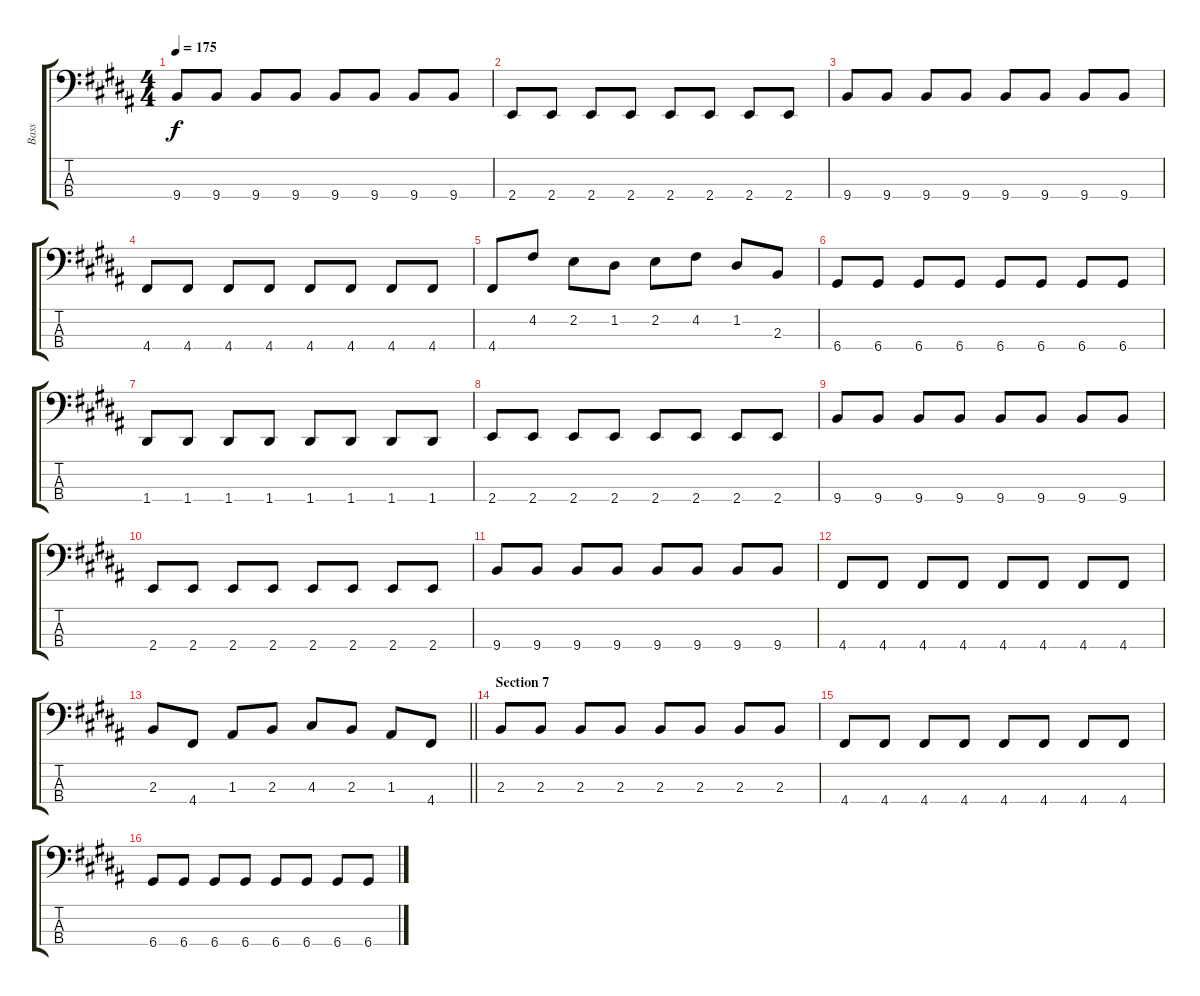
\track ("Bass" "Bass") {instrument electricbassfinger}
\staff {score tabs}
\tuning (G2 D2 A1 D1) {hide}
\ts (4 4)
\tempo 175
\clef f4
\ks b
9.4.8{dy f} 9.4.8 9.4.8 9.4.8 9.4.8 9.4.8 9.4.8 9.4.8 |
2.4.8 2.4.8 2.4.8 2.4.8 2.4.8 2.4.8 2.4.8 2.4.8 |
9.4.8 9.4.8 9.4.8 9.4.8 9.4.8 9.4.8 9.4.8 9.4.8 |
4.4.8 4.4.8 4.4.8 4.4.8 4.4.8 4.4.8 4.4.8 4.4.8 |
4.4.8 4.2.8 2.2.8 1.2.8 2.2.8 4.2.8 1.2.8 2.3.8 |
6.4.8 6.4.8 6.4.8 6.4.8 6.4.8 6.4.8 6.4.8 6.4.8 |
1.4.8 1.4.8 1.4.8 1.4.8 1.4.8 1.4.8 1.4.8 1.4.8 |
2.4.8 2.4.8 2.4.8 2.4.8 2.4.8 2.4.8 2.4.8 2.4.8 |
9.4.8 9.4.8 9.4.8 9.4.8 9.4.8 9.4.8 9.4.8 9.4.8 |
2.4.8 2.4.8 2.4.8 2.4.8 2.4.8 2.4.8 2.4.8 2.4.8 |
9.4.8 9.4.8 9.4.8 9.4.8 9.4.8 9.4.8 9.4.8 9.4.8 |
4.4.8 4.4.8 4.4.8 4.4.8 4.4.8 4.4.8 4.4.8 4.4.8 |
\barLineRight lightlight
2.3.8 4.4.8 1.3.8 2.3.8 4.3.8 2.3.8 1.3.8 4.4.8 |
\section ("" "Section 7")
2.3.8 2.3.8 2.3.8 2.3.8 2.3.8 2.3.8 2.3.8 2.3.8 |
4.4.8 4.4.8 4.4.8 4.4.8 4.4.8 4.4.8 4.4.8 4.4.8 |
6.4.8 6.4.8 6.4.8 6.4.8 6.4.8 6.4.8 6.4.8 6.4.8
